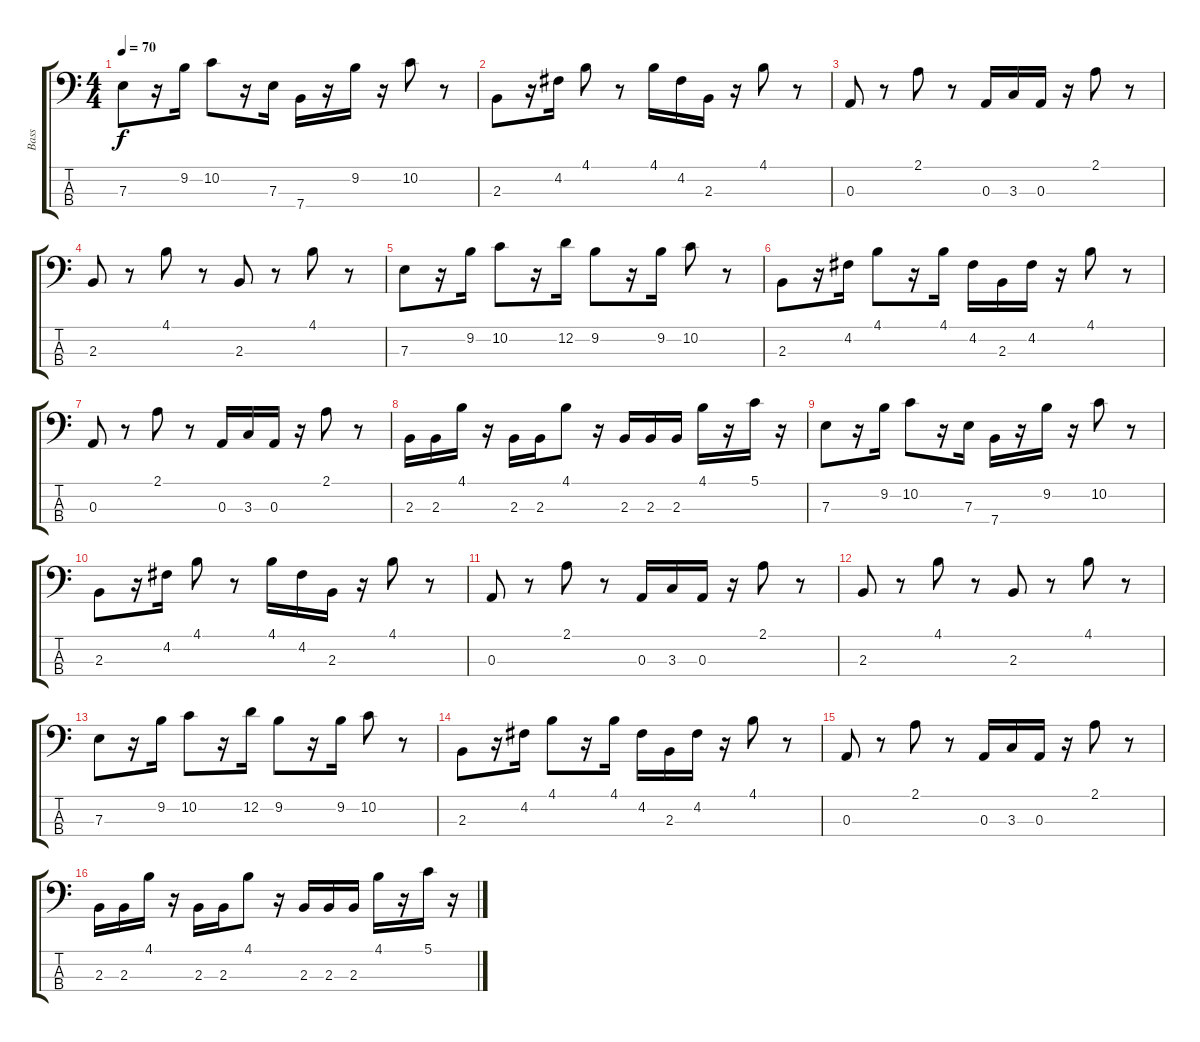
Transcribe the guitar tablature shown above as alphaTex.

\track ("Bass" "Bass") {instrument electricbassfinger}
\staff {score tabs}
\tuning (G2 D2 A1 E1) {hide}
\ts (4 4)
\tempo 70
\clef f4
\ks c
7.3.8{dy f} r.16 9.2.16 10.2.8 r.16 7.3.16 7.4.16 r.16 9.2.16 r.16 10.2.8 r.8 |
2.3.8 r.16 4.2.16 4.1.8 r.8 4.1.16 4.2.16 2.3.16 r.16 4.1.8 r.8 |
0.3.8 r.8 2.1.8 r.8 0.3.16 3.3.16 0.3.16 r.16 2.1.8 r.8 |
2.3.8 r.8 4.1.8 r.8 2.3.8 r.8 4.1.8 r.8 |
7.3.8 r.16 9.2.16 10.2.8 r.16 12.2.16 9.2.8 r.16 9.2.16 10.2.8 r.8 |
2.3.8 r.16 4.2.16 4.1.8 r.16 4.1.16 4.2.16 2.3.16 4.2.16 r.16 4.1.8 r.8 |
0.3.8 r.8 2.1.8 r.8 0.3.16 3.3.16 0.3.16 r.16 2.1.8 r.8 |
2.3.16 2.3.16 4.1.16 r.16 2.3.16 2.3.16 4.1.8 r.16 2.3.16 2.3.16 2.3.16 4.1.16 r.16 5.1.16 r.16 |
7.3.8 r.16 9.2.16 10.2.8 r.16 7.3.16 7.4.16 r.16 9.2.16 r.16 10.2.8 r.8 |
2.3.8 r.16 4.2.16 4.1.8 r.8 4.1.16 4.2.16 2.3.16 r.16 4.1.8 r.8 |
0.3.8 r.8 2.1.8 r.8 0.3.16 3.3.16 0.3.16 r.16 2.1.8 r.8 |
2.3.8 r.8 4.1.8 r.8 2.3.8 r.8 4.1.8 r.8 |
7.3.8 r.16 9.2.16 10.2.8 r.16 12.2.16 9.2.8 r.16 9.2.16 10.2.8 r.8 |
2.3.8 r.16 4.2.16 4.1.8 r.16 4.1.16 4.2.16 2.3.16 4.2.16 r.16 4.1.8 r.8 |
0.3.8 r.8 2.1.8 r.8 0.3.16 3.3.16 0.3.16 r.16 2.1.8 r.8 |
2.3.16 2.3.16 4.1.16 r.16 2.3.16 2.3.16 4.1.8 r.16 2.3.16 2.3.16 2.3.16 4.1.16 r.16 5.1.16 r.16
